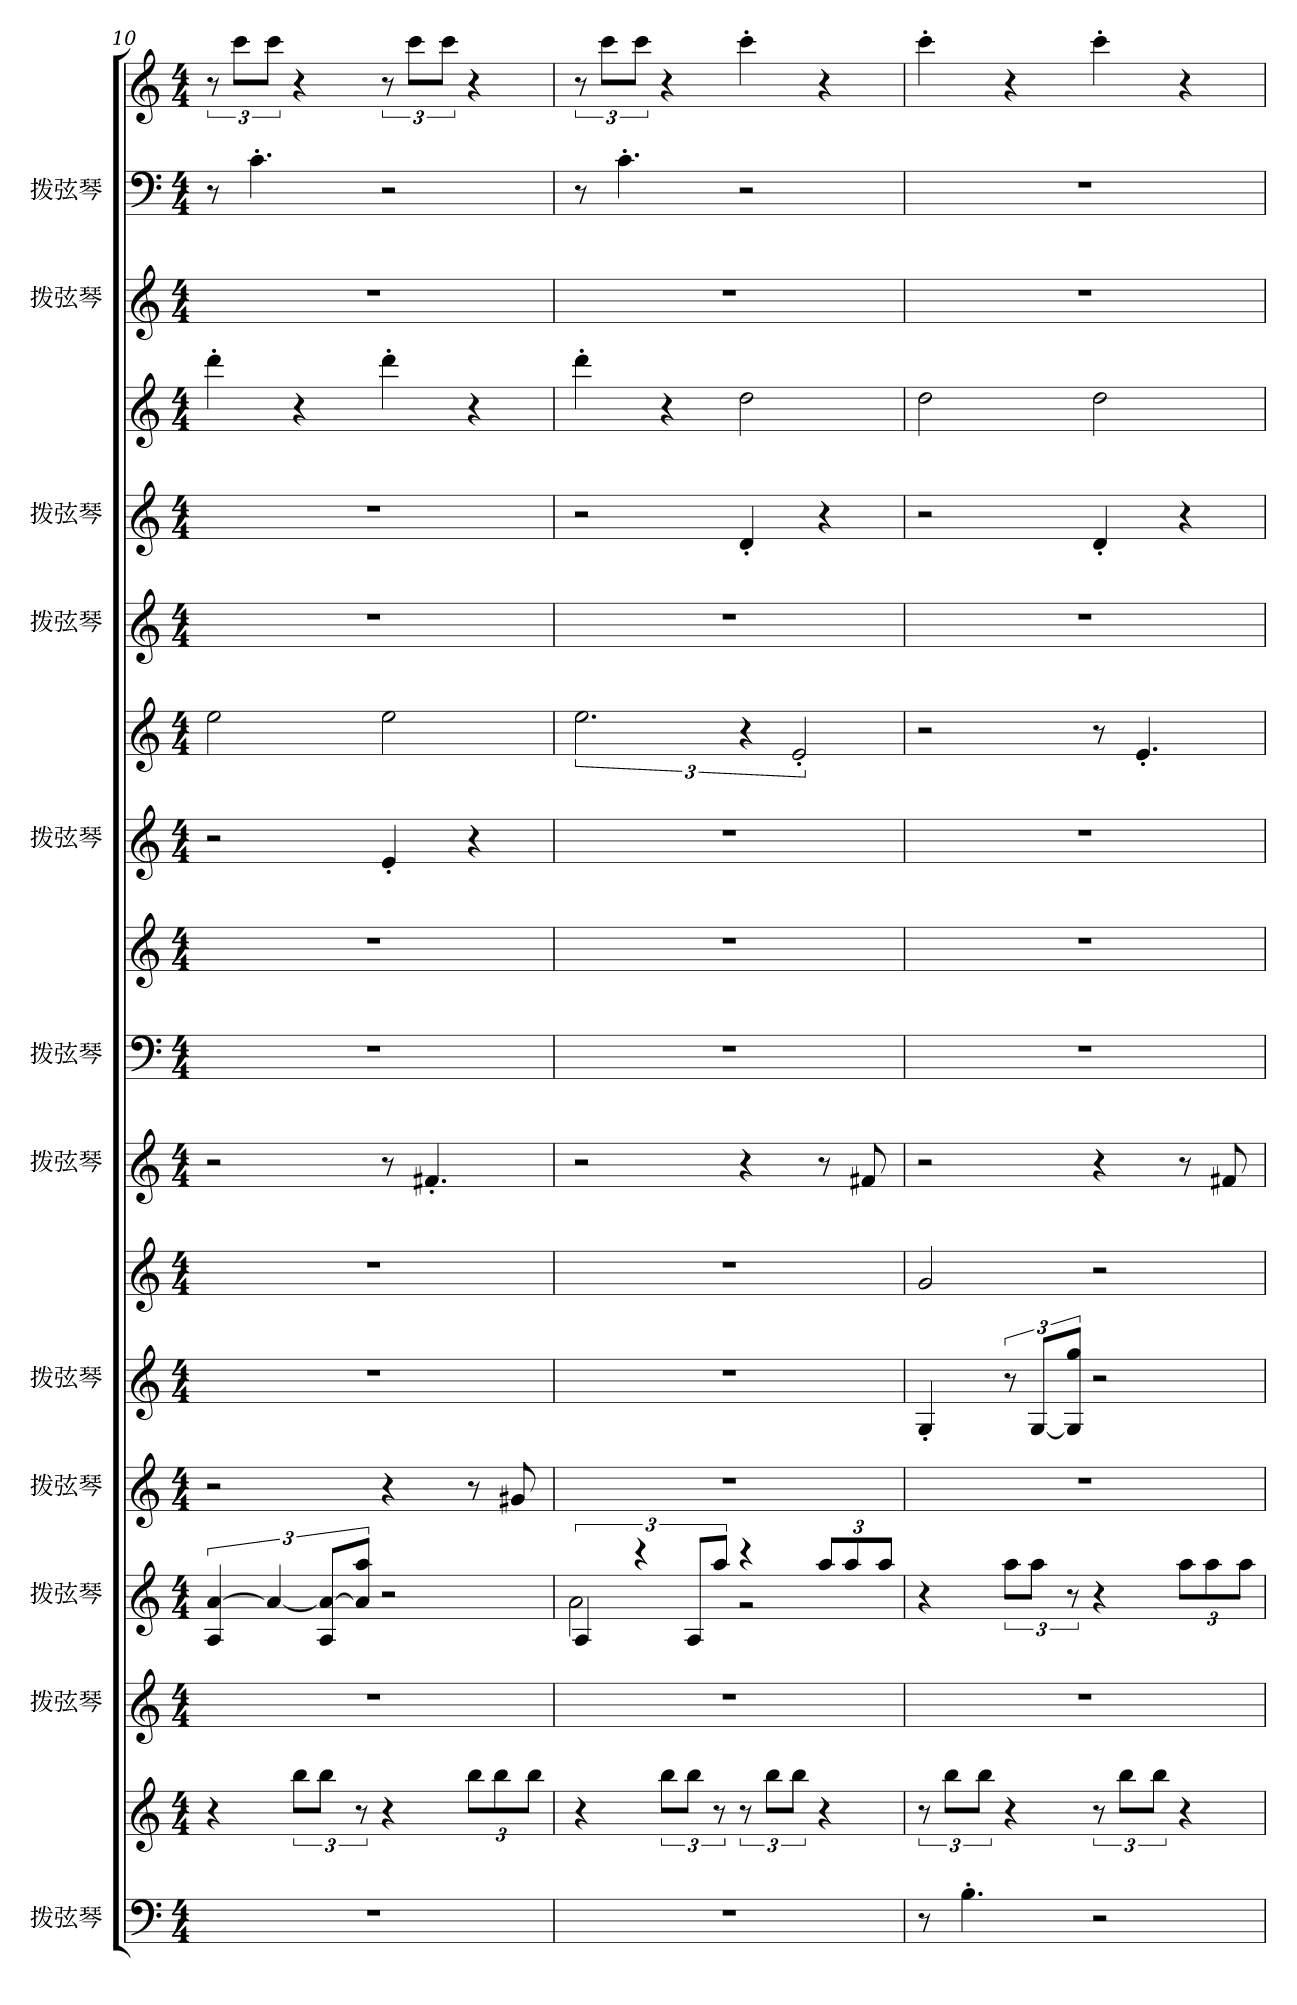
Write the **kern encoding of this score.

**kern	**kern	**kern	**kern	**kern	**kern	**kern	**kern	**kern	**kern	**kern	**kern	**kern	**kern	**kern	**kern	**kern	**kern
*part12	*part12	*part11	*part10	*part9	*part8	*part8	*part7	*part6	*part6	*part5	*part5	*part4	*part3	*part3	*part2	*part1	*part1
*staff18	*staff17	*staff16	*staff15	*staff14	*staff13	*staff12	*staff11	*staff10	*staff9	*staff8	*staff7	*staff6	*staff5	*staff4	*staff3	*staff2	*staff1
*I"拨弦琴	*	*I"拨弦琴	*I"拨弦琴	*I"拨弦琴	*I"拨弦琴	*	*I"拨弦琴	*I"拨弦琴	*	*I"拨弦琴	*	*I"拨弦琴	*I"拨弦琴	*	*I"拨弦琴	*I"拨弦琴	*
!!LO:PB:g=z
*clefF4	*clefG2	*clefG2	*clefG2	*clefG2	*clefG2	*clefG2	*clefG2	*clefF4	*clefG2	*clefG2	*clefG2	*clefG2	*clefG2	*clefG2	*clefG2	*clefF4	*clefG2
*k[]	*k[]	*k[]	*k[]	*k[]	*k[]	*k[]	*k[]	*k[]	*k[]	*k[]	*k[]	*k[]	*k[]	*k[]	*k[]	*k[]	*k[]
*M4/4	*M4/4	*M4/4	*M4/4	*M4/4	*M4/4	*M4/4	*M4/4	*M4/4	*M4/4	*M4/4	*M4/4	*M4/4	*M4/4	*M4/4	*M4/4	*M4/4	*M4/4
=10	=10	=10	=10	=10	=10	=10	=10	=10	=10	=10	=10	=10	=10	=10	=10	=10	=10
1r	4r	1r	6A/ [6a/	2r	1r	1r	2r	1r	1r	2r	2ee\	1r	1r	4ddd'\	1r	8r	12r
.	.	.	.	.	.	.	.	.	.	.	.	.	.	.	.	.	12ccc\L
.	.	.	.	.	.	.	.	.	.	.	.	.	.	.	.	4.c'\	.
.	.	.	6a/_	.	.	.	.	.	.	.	.	.	.	.	.	.	12ccc\J
.	12bb\L	.	.	.	.	.	.	.	.	.	.	.	.	4r	.	.	4r
.	12bb\J	.	12A/ 12a/_L	.	.	.	.	.	.	.	.	.	.	.	.	.	.
.	12r	.	12a/] 12aa/J	.	.	.	.	.	.	.	.	.	.	.	.	.	.
.	4r	.	2r	4r	.	.	8r	.	.	4e'/	2ee\	.	.	4ddd'\	.	2r	12r
.	.	.	.	.	.	.	.	.	.	.	.	.	.	.	.	.	12ccc\L
.	.	.	.	.	.	.	4.f#X'/	.	.	.	.	.	.	.	.	.	.
.	.	.	.	.	.	.	.	.	.	.	.	.	.	.	.	.	12ccc\J
*	*Xbrackettup	*	*	*	*	*	*	*	*	*	*	*	*	*	*	*	*
.	12bb\L	.	.	8r	.	.	.	.	.	4r	.	.	.	4r	.	.	4r
.	12bb\	.	.	.	.	.	.	.	.	.	.	.	.	.	.	.	.
.	.	.	.	8g#X/	.	.	.	.	.	.	.	.	.	.	.	.	.
.	12bb\J	.	.	.	.	.	.	.	.	.	.	.	.	.	.	.	.
=11	=11	=11	=11	=11	=11	=11	=11	=11	=11	=11	=11	=11	=11	=11	=11	=11	=11
*	*	*	*^	*	*	*	*	*	*	*	*	*	*	*	*	*	*
1r	4r	1r	6A/	2a\	1r	1r	1r	2r	1r	1r	1r	3.ee\	1r	2r	4ddd'\	1r	8r	12r
.	.	.	.	.	.	.	.	.	.	.	.	.	.	.	.	.	.	12ccc\L
.	.	.	.	.	.	.	.	.	.	.	.	.	.	.	.	.	4.c'\	.
.	.	.	6r	.	.	.	.	.	.	.	.	.	.	.	.	.	.	12ccc\J
*	*brackettup	*	*	*	*	*	*	*	*	*	*	*	*	*	*	*	*	*
.	12bb\L	.	.	.	.	.	.	.	.	.	.	.	.	.	4r	.	.	4r
.	12bb\J	.	12A/L	.	.	.	.	.	.	.	.	.	.	.	.	.	.	.
.	12r	.	12aa/J	.	.	.	.	.	.	.	.	.	.	.	.	.	.	.
.	12r	.	4r	2r	.	.	.	4r	.	.	.	6r	.	4d'/	2dd\	.	2r	4ccc'\
.	12bb\L	.	.	.	.	.	.	.	.	.	.	.	.	.	.	.	.	.
.	12bb\J	.	.	.	.	.	.	.	.	.	.	3e'/	.	.	.	.	.	.
*	*	*	*Xbrackettup	*	*	*	*	*	*	*	*	*	*	*	*	*	*	*
.	4r	.	12aa/L	.	.	.	.	8r	.	.	.	.	.	4r	.	.	.	4r
.	.	.	12aa/	.	.	.	.	.	.	.	.	.	.	.	.	.	.	.
.	.	.	.	.	.	.	.	8f#X/	.	.	.	.	.	.	.	.	.	.
.	.	.	12aa/J	.	.	.	.	.	.	.	.	.	.	.	.	.	.	.
*	*	*	*v	*v	*	*	*	*	*	*	*	*	*	*	*	*	*	*
=12	=12	=12	=12	=12	=12	=12	=12	=12	=12	=12	=12	=12	=12	=12	=12	=12	=12
8r	12r	1r	4r	1r	4G'/	2g/	2r	1r	1r	1r	2r	1r	2r	2dd\	1r	1r	4ccc'\
.	12bb\L	.	.	.	.	.	.	.	.	.	.	.	.	.	.	.	.
4.B'\	.	.	.	.	.	.	.	.	.	.	.	.	.	.	.	.	.
.	12bb\J	.	.	.	.	.	.	.	.	.	.	.	.	.	.	.	.
*	*	*	*brackettup	*	*	*	*	*	*	*	*	*	*	*	*	*	*
.	4r	.	12aa\L	.	12r	.	.	.	.	.	.	.	.	.	.	.	4r
.	.	.	12aa\J	.	[12G/L	.	.	.	.	.	.	.	.	.	.	.	.
.	.	.	12r	.	12G/] 12gg/J	.	.	.	.	.	.	.	.	.	.	.	.
2r	12r	.	4r	.	2r	2r	4r	.	.	.	8r	.	4d'/	2dd\	.	.	4ccc'\
.	12bb\L	.	.	.	.	.	.	.	.	.	.	.	.	.	.	.	.
.	.	.	.	.	.	.	.	.	.	.	4.e'/	.	.	.	.	.	.
.	12bb\J	.	.	.	.	.	.	.	.	.	.	.	.	.	.	.	.
*	*	*	*Xbrackettup	*	*	*	*	*	*	*	*	*	*	*	*	*	*
.	4r	.	12aa\L	.	.	.	8r	.	.	.	.	.	4r	.	.	.	4r
.	.	.	12aa\	.	.	.	.	.	.	.	.	.	.	.	.	.	.
.	.	.	.	.	.	.	8f#X/	.	.	.	.	.	.	.	.	.	.
.	.	.	12aa\J	.	.	.	.	.	.	.	.	.	.	.	.	.	.
=	=	=	=	=	=	=	=	=	=	=	=	=	=	=	=	=	=
*-	*-	*-	*-	*-	*-	*-	*-	*-	*-	*-	*-	*-	*-	*-	*-	*-	*-
